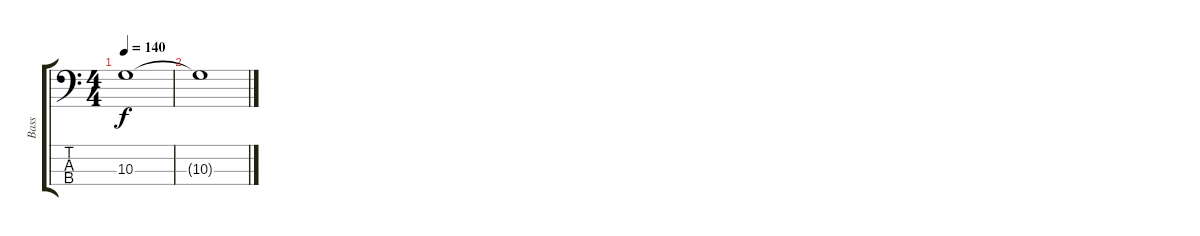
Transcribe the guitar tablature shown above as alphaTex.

\track ("Bass" "Bass") {instrument electricbasspick}
\staff {score tabs}
\tuning (G2 D2 A1 E1) {hide}
\ts (4 4)
\tempo 140
\clef f4
\ks c
10.3{t}.1{dy f} |
10.3{t}.1
